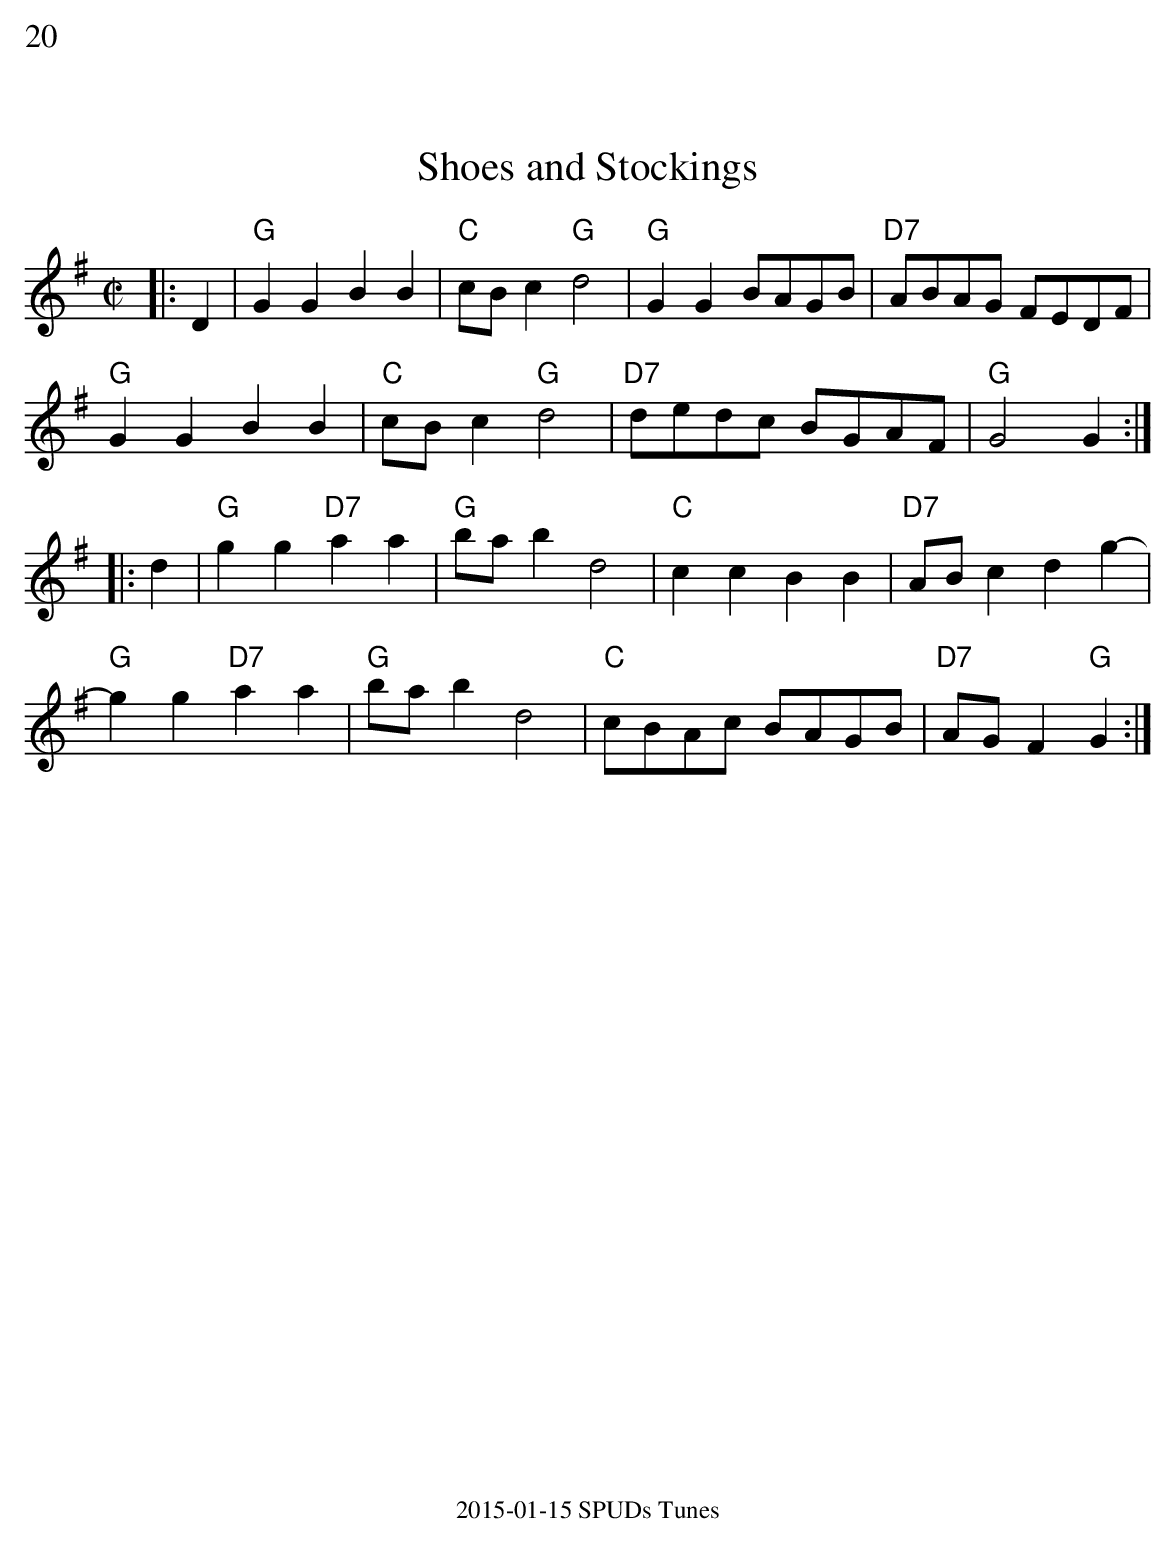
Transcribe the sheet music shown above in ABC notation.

X:1
%%text 20
T:Shoes and Stockings
M:C|
L:1/8
K:G
|:D2| "G"G2G2 B2B2 | "C"cBc2 "G"d4 | "G"G2G2 BAGB | "D7"ABAG FEDF |
"G"G2G2 B2B2 | "C"cBc2 "G"d4 | "D7"dedc BGAF | "G"G4 G2 :|
|:d2 | "G"g2g2 "D7"a2a2 | "G"bab2 d4 | "C"c2c2 B2B2 | "D7"ABc2 d2g2- |
"G"g2g2 "D7"a2a2 | "G"bab2 d4 | "C"cBAc BAGB | "D7"AGF2 "G"G2 :|
